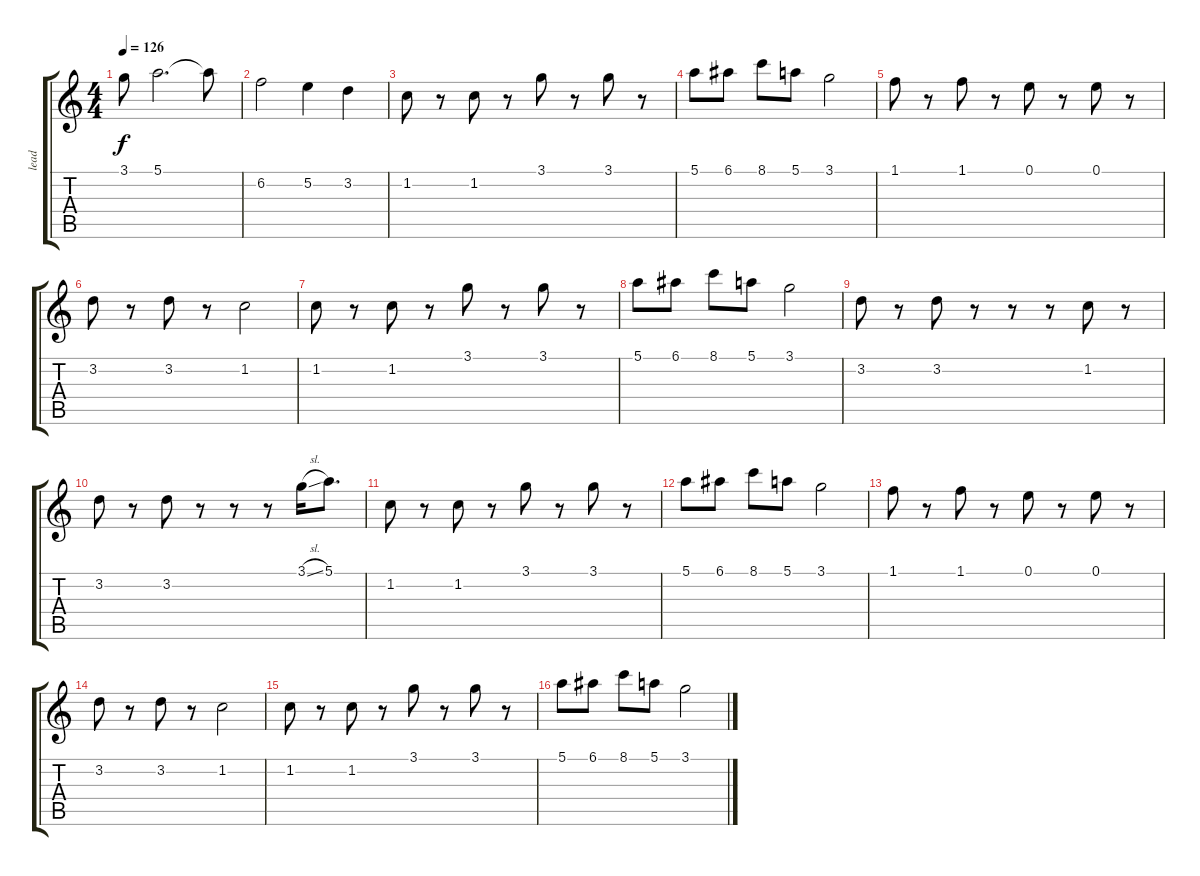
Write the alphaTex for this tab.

\track ("lead" "lead") {instrument acousticguitarsteel}
\staff {score tabs}
\tuning (E4 B3 G3 D3 A2 E2) {hide}
\ts (4 4)
\tempo 126
\clef g2
\ks c
3.1{t}.8{dy f} 5.1.2{d} 5.1{t}.8 |
6.2.2 5.2.4 3.2.4 |
1.2.8 r.8 1.2.8 r.8 3.1.8 r.8 3.1.8 r.8 |
5.1.8 6.1.8 8.1.8 5.1.8 3.1.2 |
1.1.8 r.8 1.1.8 r.8 0.1.8 r.8 0.1.8 r.8 |
3.2.8 r.8 3.2.8 r.8 1.2.2 |
1.2.8 r.8 1.2.8 r.8 3.1.8 r.8 3.1.8 r.8 |
5.1.8 6.1.8 8.1.8 5.1.8 3.1.2 |
3.2.8 r.8 3.2.8 r.8 r.8 r.8 1.2.8 r.8 |
3.2.8 r.8 3.2.8 r.8 r.8 r.8 3.1{sl}.16 5.1.8{d} |
1.2.8 r.8 1.2.8 r.8 3.1.8 r.8 3.1.8 r.8 |
5.1.8 6.1.8 8.1.8 5.1.8 3.1.2 |
1.1.8 r.8 1.1.8 r.8 0.1.8 r.8 0.1.8 r.8 |
3.2.8 r.8 3.2.8 r.8 1.2.2 |
1.2.8 r.8 1.2.8 r.8 3.1.8 r.8 3.1.8 r.8 |
5.1.8 6.1.8 8.1.8 5.1.8 3.1.2
